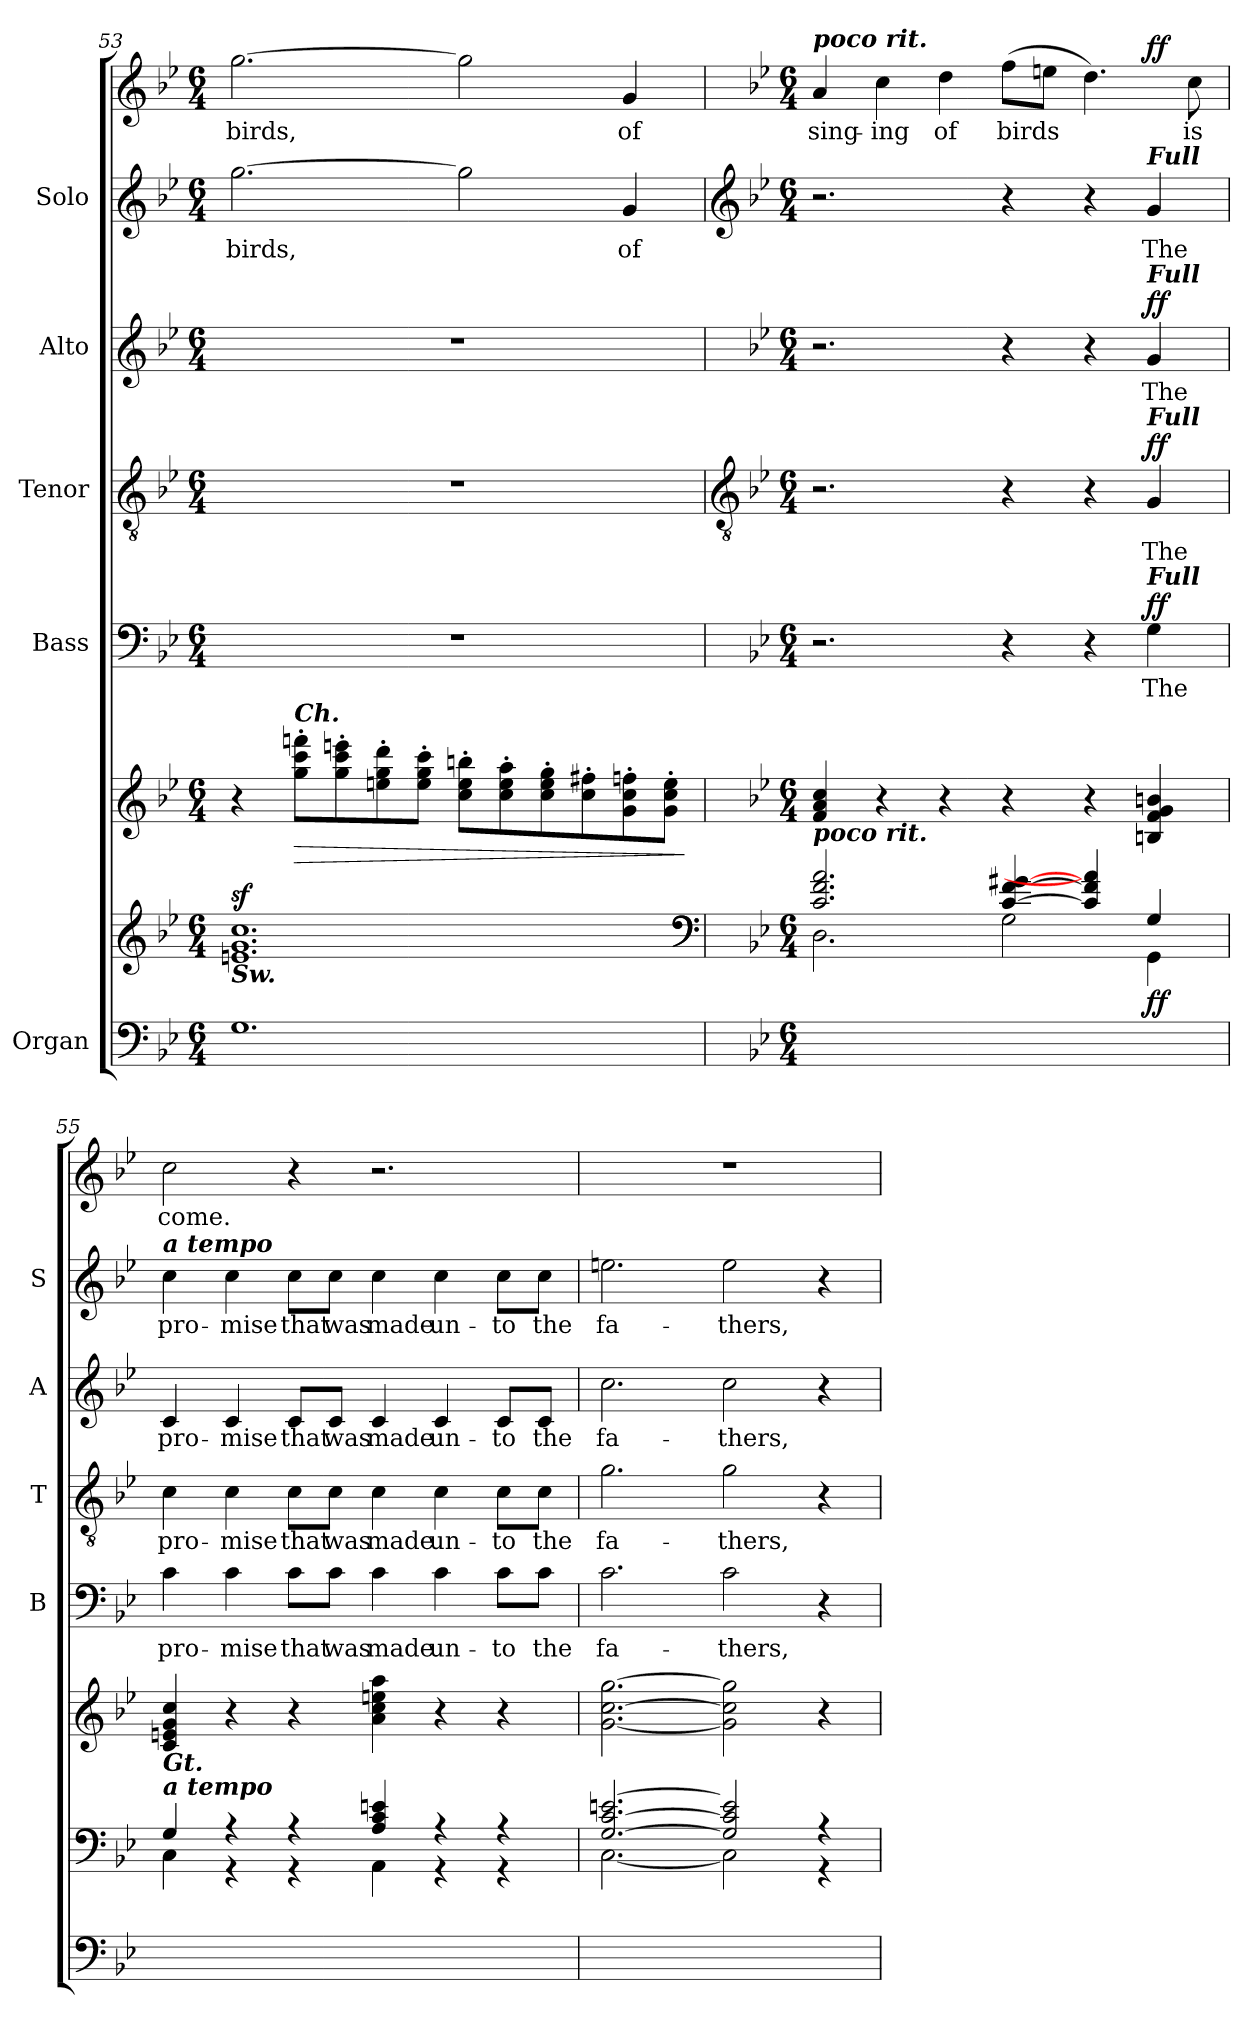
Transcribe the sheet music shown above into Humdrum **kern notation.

**kern	**kern	**kern	**dynam	**kern	**text	**dynam	**kern	**text	**dynam	**kern	**text	**dynam	**kern	**text	**kern	**text	**dynam
*part5	*part5	*part5	*part5	*part4	*part4	*part4	*part3	*part3	*part3	*part2	*part2	*part2	*part1	*part1	*part1	*part1	*part1
*staff8	*staff7	*staff6	*staff6/7/8	*staff5	*staff5	*staff5	*staff4	*staff4	*staff4	*staff3	*staff3	*staff3	*staff2	*staff2	*staff1	*staff1	*staff1/2
*I"Organ	*	*	*	*I"Bass	*	*	*I"Tenor	*	*	*I"Alto	*	*	*I"Solo	*	*	*	*
*	*	*	*	*I'B	*	*	*I'T	*	*	*I'A	*	*	*I'S	*	*	*	*
*clefF4	*clefG2	*clefG2	*	*clefF4	*	*	*clefGv2	*	*	*clefG2	*	*	*	*	*clefG2	*	*
*k[b-e-]	*k[b-e-]	*k[b-e-]	*	*k[b-e-]	*	*	*k[b-e-]	*	*	*k[b-e-]	*	*	*k[b-e-]	*	*k[b-e-]	*	*
*B-:	*B-:	*B-:	*	*B-:	*	*	*B-:	*	*	*B-:	*	*	*B-:	*	*B-:	*	*
*M6/4	*M6/4	*M6/4	*	*M6/4	*	*	*M6/4	*	*	*M6/4	*	*	*M6/4	*	*M6/4	*	*
=53	=53	=53	=53	=53	=53	=53	=53	=53	=53	=53	=53	=53	=53	=53	=53	=53	=53
*	*^	*	*	*	*	*	*	*	*	*	*	*	*	*	*	*	*
!	!LO:TX:b:Bi:t=Sw.	!	!	!	!	!	!	!	!	!	!	!	!	!	!	!	!	!
!	!	!LO:N:vis=1	!	!LO:DY:a=2	!	!	!	!	!	!	!	!	!	!	!LO:LY:b	!	!LO:LY:b	!
1.G	1.en 1.g 1.cc	1.ryy	4r	sf	1.r	.	.	1.r	.	.	1.r	.	.	[2.gg	birds,	[2.gg	birds,	.
!	!	!	!LO:TX:a:Bi:t=Ch.	!	!	!	!	!	!	!	!	!	!	!	!	!	!	!
!	!	!	!	!LO:HP:b	!	!	!	!	!	!	!	!	!	!	!	!	!	!
.	.	.	8gg' 8ccc' 8fffn'L	>	.	.	.	.	.	.	.	.	.	.	.	.	.	.
.	.	.	8gg' 8ccc' 8eeen'	.	.	.	.	.	.	.	.	.	.	.	.	.	.	.
.	.	.	8een' 8gg' 8ddd'	.	.	.	.	.	.	.	.	.	.	.	.	.	.	.
.	.	.	8ee' 8gg' 8ccc'J	.	.	.	.	.	.	.	.	.	.	.	.	.	.	.
.	.	.	8cc' 8ee' 8bbn'L	.	.	.	.	.	.	.	.	.	.	2gg]	.	2gg]	.	.
.	.	.	8cc' 8ee' 8aa'	.	.	.	.	.	.	.	.	.	.	.	.	.	.	.
.	.	.	8cc' 8ee' 8gg'	.	.	.	.	.	.	.	.	.	.	.	.	.	.	.
.	.	.	8cc' 8ff#X'	.	.	.	.	.	.	.	.	.	.	.	.	.	.	.
!	!	!	!	!	!	!	!	!	!	!	!	!	!	!	!LO:LY:b	!	!LO:LY:b	!
.	.	.	8g' 8cc' 8ffn'	.	.	.	.	.	.	.	.	.	.	4g	of	4g	of	.
.	.	.	8g' 8cc' 8ee'J	.	.	.	.	.	.	.	.	.	.	.	.	.	.	.
*	*v	*v	*	*	*	*	*	*	*	*	*	*	*	*	*	*	*	*
*	*clefF4	*	*	*	*	*	*	*	*	*	*	*	*	*	*	*	*
.	.	.	]	.	.	.	.	.	.	.	.	.	.	.	.	.	.
!!LO:LB:g=z
=54	=54	=54	=54	=54	=54	=54	=54	=54	=54	=54	=54	=54	=54	=54	=54	=54	=54
*	*	*	*	*	*	*	*clefGv2	*	*	*	*	*	*clefG2	*	*	*	*
*k[b-e-]	*k[b-e-]	*k[b-e-]	*	*k[b-e-]	*	*	*k[b-e-]	*	*	*k[b-e-]	*	*	*k[b-e-]	*	*k[b-e-]	*	*
*B-:	*B-:	*B-:	*	*B-:	*	*	*B-:	*	*	*B-:	*	*	*B-:	*	*B-:	*	*
*M6/4	*M6/4	*M6/4	*	*M6/4	*	*	*M6/4	*	*	*M6/4	*	*	*M6/4	*	*M6/4	*	*
*	*^	*	*	*	*	*	*	*	*	*	*	*	*	*	*	*	*
!	!	!	!	!	!	!	!	!	!	!	!	!	!	!	!	!LO:TX:a:Bi:t=poco rit.	!	!
!	!	!	!LO:TX:b:Bi:t=poco rit.	!	!	!	!	!	!	!	!	!	!	!	!	!	!	!
!	!	!	!	!	!	!	!	!	!	!	!	!	!	!	!	!	!LO:LY:b	!
4ryy	2.c/ 2.f/ 2.a/	2.D\	4f 4a 4cc	.	2.r	.	.	2.r	.	.	2.r	.	.	2.r	.	4a	sing-	.
!	!	!	!	!	!	!	!	!	!	!	!	!	!	!	!	!	!LO:LY:b	!
4ryy	.	.	4r	.	.	.	.	.	.	.	.	.	.	.	.	4cc	-ing	.
!	!	!	!	!	!	!	!	!	!	!	!	!	!	!	!	!	!LO:LY:b	!
4ryy	.	.	4r	.	.	.	.	.	.	.	.	.	.	.	.	4dd	of	.
!	!	!	!	!	!	!	!	!	!	!	!	!	!	!	!	!	!LO:LY:b	!
4ryy	[4c/ [4f/ [4g#X/	2G\	4r	.	4r	.	.	4r	.	.	4r	.	.	4r	.	(>8ffL	birds	.
.	.	.	.	.	.	.	.	.	.	.	.	.	.	.	.	8eenJ	.	.
4ryy	4c/] 4f/] 4a/]	.	4r	.	4r	.	.	4r	.	.	4r	.	.	4r	.	4.dd)	.	.
!	!	!	!	!	!	!	!	!	!	!	!	!	!	!LO:TX:a:Bi:t=Full	!	!	!	!
!	!	!	!	!	!	!	!	!	!	!	!LO:TX:a:Bi:t=Full	!	!	!	!	!	!	!
!	!	!	!	!	!	!	!	!LO:TX:a:Bi:t=Full	!	!	!	!	!	!	!	!	!	!
!	!	!	!	!	!LO:TX:a:Bi:t=Full	!	!	!	!	!	!	!	!	!	!	!	!	!
!	!	!	!	!LO:DY:b=2	!	!LO:LY:b	!	!	!LO:LY:b	!	!	!LO:LY:b	!	!	!LO:LY:b	!	!	!
!	!	!	!	!LO:DY:n=1:b	!	!	!LO:DY:b	!	!	!LO:DY:b	!	!	!LO:DY:b	!	!	!	!	!LO:DY:b=2
4ryy	4G/	4GG\	4Bn 4f 4g 4bn	f f	4G	The	ff	4G	The	ff	4g	The	ff	4g	The	.	.	ff
!	!	!	!	!	!	!	!	!	!	!	!	!	!	!	!	!	!LO:LY:b	!
.	.	.	.	.	.	.	.	.	.	.	.	.	.	.	.	8cc	is	.
=55	=55	=55	=55	=55	=55	=55	=55	=55	=55	=55	=55	=55	=55	=55	=55	=55	=55	=55
!	!	!	!	!	!	!	!	!	!	!	!	!	!	!LO:TX:a:Bi:t=a tempo	!	!	!	!
!	!	!	!LO:TX:b:Bi:t=Gt.	!	!	!	!	!	!	!	!	!	!	!	!	!	!	!
!	!LO:TX:a:Bi:t=a tempo	!	!	!	!	!	!	!	!	!	!	!	!	!	!	!	!	!
!	!	!	!	!	!	!LO:LY:b	!	!	!LO:LY:b	!	!	!LO:LY:b	!	!	!LO:LY:b	!	!LO:LY:b	!
1.ryy	4G/	4C\	4c 4en 4g 4cc	.	4c	pro-	.	4c	pro-	.	4c	pro-	.	4cc	pro-	2cc	come.	.
!	!	!	!	!	!	!LO:LY:b	!	!	!LO:LY:b	!	!	!LO:LY:b	!	!	!LO:LY:b	!	!	!
.	4r	4r	4r	.	4c	-mise	.	4c	-mise	.	4c	-mise	.	4cc	-mise	.	.	.
!	!	!	!	!	!	!LO:LY:b	!	!	!LO:LY:b	!	!	!LO:LY:b	!	!	!LO:LY:b	!	!	!
.	4r	4r	4r	.	8c\L	that	.	8c\L	that	.	8c/L	that	.	8cc\L	that	4r	.	.
!	!	!	!	!	!	!LO:LY:b	!	!	!LO:LY:b	!	!	!LO:LY:b	!	!	!LO:LY:b	!	!	!
.	.	.	.	.	8c\J	was	.	8c\J	was	.	8c/J	was	.	8cc\J	was	.	.	.
!	!	!	!	!	!	!LO:LY:b	!	!	!LO:LY:b	!	!	!LO:LY:b	!	!	!LO:LY:b	!	!	!
.	4A/ 4c/ 4en/	4AA\	4a 4cc 4een 4aa	.	4c	made	.	4c	made	.	4c	made	.	4cc	made	2.r	.	.
!	!	!	!	!	!	!LO:LY:b	!	!	!LO:LY:b	!	!	!LO:LY:b	!	!	!LO:LY:b	!	!	!
.	4r	4r	4r	.	4c	un-	.	4c	un-	.	4c	un-	.	4cc	un-	.	.	.
!	!	!	!	!	!	!LO:LY:b	!	!	!LO:LY:b	!	!	!LO:LY:b	!	!	!LO:LY:b	!	!	!
.	4r	4r	4r	.	8c\L	-to	.	8c\L	-to	.	8c/L	-to	.	8cc\L	-to	.	.	.
!	!	!	!	!	!	!LO:LY:b	!	!	!LO:LY:b	!	!	!LO:LY:b	!	!	!LO:LY:b	!	!	!
.	.	.	.	.	8c\J	the	.	8c\J	the	.	8c/J	the	.	8cc\J	the	.	.	.
=56	=56	=56	=56	=56	=56	=56	=56	=56	=56	=56	=56	=56	=56	=56	=56	=56	=56	=56
!	!	!	!	!	!	!LO:LY:b	!	!	!LO:LY:b	!	!	!LO:LY:b	!	!	!LO:LY:b	!LO:N:vis=1	!	!
1.ryy	[2.G/ [2.c/ [2.en/	[2.C\	[2.g [2.cc [2.gg	.	2.c	fa-	.	2.g	fa-	.	2.cc	fa-	.	2.een	fa-	1.r	.	.
!	!	!	!	!	!	!LO:LY:b	!	!	!LO:LY:b	!	!	!LO:LY:b	!	!	!LO:LY:b	!	!	!
.	2G/] 2c/] 2e/]	2C\]	2g] 2cc] 2gg]	.	2c	-thers,	.	2g	-thers,	.	2cc	-thers,	.	2ee	-thers,	.	.	.
.	4r	4r	4r	.	4r	.	.	4r	.	.	4r	.	.	4r	.	.	.	.
*	*v	*v	*	*	*	*	*	*	*	*	*	*	*	*	*	*	*	*
=	=	=	=	=	=	=	=	=	=	=	=	=	=	=	=	=	=
*-	*-	*-	*-	*-	*-	*-	*-	*-	*-	*-	*-	*-	*-	*-	*-	*-	*-
